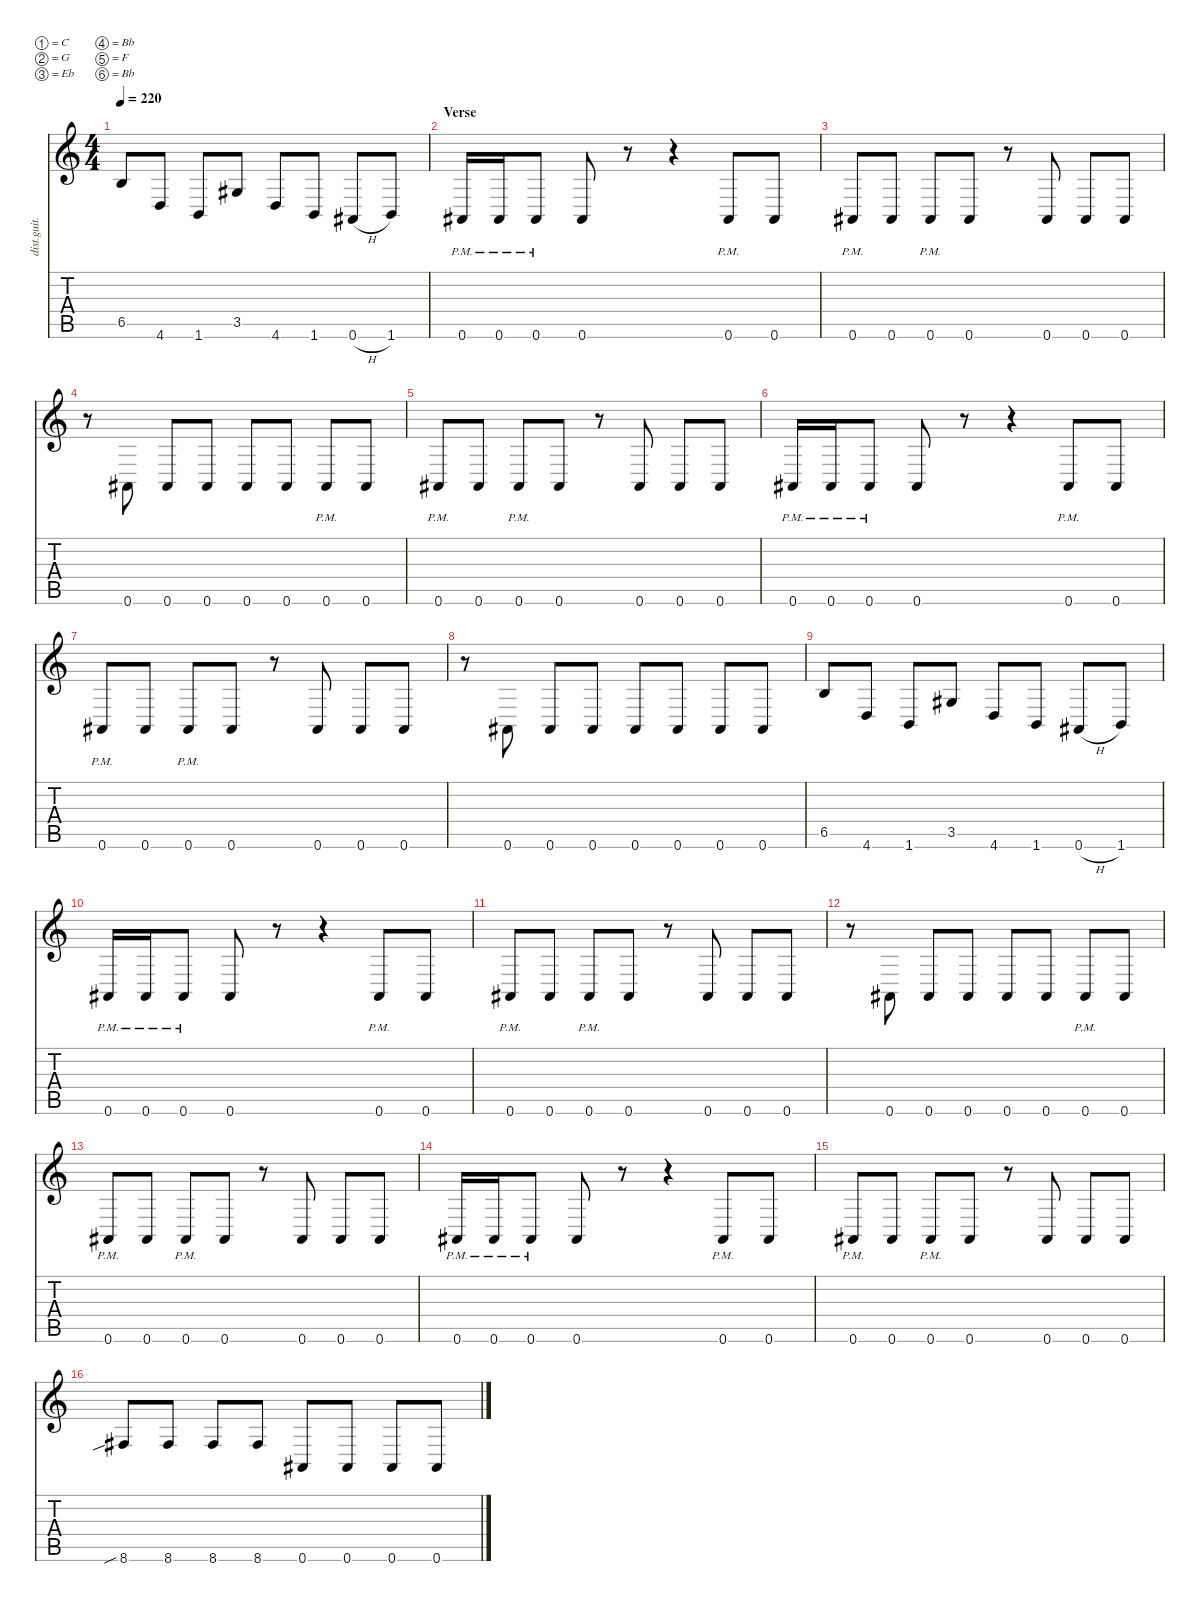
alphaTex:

\defaultSystemsLayout 4
\hideDynamics
\bracketExtendMode nobrackets
\otherSystemsTrackNameOrientation horizontal
\track ("Guitar L" "dist.guit.") {instrument distortionguitar}
\staff {score tabs}
\tuning (C4 G3 Eb3 Bb2 F2 Bb1)
\ts (4 4)
\tempo 220
\clef g2
\ks c
6.5.8{dy mf beam Up} 4.6.8{beam Up} 1.6.8{beam Up} 3.5{acc #}.8{beam Up} 4.6.8{beam Up} 1.6.8{beam Up} 0.6{h acc #}.8{beam Up} 1.6.8{beam Up} |
\section ("" "Verse")
0.6{pm acc #}.16{beam Up} 0.6{pm acc #}.16{beam Up} 0.6{pm acc #}.8{beam Up} 0.6{acc #}.8{beam Up} r.8{beam Up} r.4{beam Up} 0.6{pm acc #}.8{beam Up} 0.6{acc #}.8{beam Up} |
0.6{pm acc #}.8{beam Up} 0.6{acc #}.8{beam Up} 0.6{pm acc #}.8{beam Up} 0.6{acc #}.8{beam Up} r.8{beam Up} 0.6{acc #}.8{beam Up} 0.6{acc #}.8{beam Up} 0.6{acc #}.8{beam Up} |
r.8{beam Down} 0.6{acc #}.8{beam Up} 0.6{acc #}.8{beam Up} 0.6{acc #}.8{beam Up} 0.6{acc #}.8{beam Up} 0.6{acc #}.8{beam Up} 0.6{pm acc #}.8{beam Up} 0.6{acc #}.8{beam Up} |
0.6{pm acc #}.8{beam Up} 0.6{acc #}.8{beam Up} 0.6{pm acc #}.8{beam Up} 0.6{acc #}.8{beam Up} r.8{beam Up} 0.6{acc #}.8{beam Up} 0.6{acc #}.8{beam Up} 0.6{acc #}.8{beam Up} |
0.6{pm acc #}.16{beam Up} 0.6{pm acc #}.16{beam Up} 0.6{pm acc #}.8{beam Up} 0.6{acc #}.8{beam Up} r.8{beam Up} r.4{beam Up} 0.6{pm acc #}.8{beam Up} 0.6{acc #}.8{beam Up} |
0.6{pm acc #}.8{beam Up} 0.6{acc #}.8{beam Up} 0.6{pm acc #}.8{beam Up} 0.6{acc #}.8{beam Up} r.8{beam Up} 0.6{acc #}.8{beam Up} 0.6{acc #}.8{beam Up} 0.6{acc #}.8{beam Up} |
r.8{beam Down} 0.6{acc #}.8{beam Up} 0.6{acc #}.8{beam Up} 0.6{acc #}.8{beam Up} 0.6{acc #}.8{beam Up} 0.6{acc #}.8{beam Up} 0.6{acc #}.8{beam Up} 0.6{acc #}.8{beam Up} |
6.5.8{beam Up} 4.6.8{beam Up} 1.6.8{beam Up} 3.5{acc #}.8{beam Up} 4.6.8{beam Up} 1.6.8{beam Up} 0.6{h acc #}.8{beam Up} 1.6.8{beam Up} |
0.6{pm acc #}.16{beam Up} 0.6{pm acc #}.16{beam Up} 0.6{pm acc #}.8{beam Up} 0.6{acc #}.8{beam Up} r.8{beam Up} r.4{beam Up} 0.6{pm acc #}.8{beam Up} 0.6{acc #}.8{beam Up} |
0.6{pm acc #}.8{beam Up} 0.6{acc #}.8{beam Up} 0.6{pm acc #}.8{beam Up} 0.6{acc #}.8{beam Up} r.8{beam Up} 0.6{acc #}.8{beam Up} 0.6{acc #}.8{beam Up} 0.6{acc #}.8{beam Up} |
r.8{beam Down} 0.6{acc #}.8{beam Up} 0.6{acc #}.8{beam Up} 0.6{acc #}.8{beam Up} 0.6{acc #}.8{beam Up} 0.6{acc #}.8{beam Up} 0.6{pm acc #}.8{beam Up} 0.6{acc #}.8{beam Up} |
0.6{pm acc #}.8{beam Up} 0.6{acc #}.8{beam Up} 0.6{pm acc #}.8{beam Up} 0.6{acc #}.8{beam Up} r.8{beam Up} 0.6{acc #}.8{beam Up} 0.6{acc #}.8{beam Up} 0.6{acc #}.8{beam Up} |
0.6{pm acc #}.16{beam Up} 0.6{pm acc #}.16{beam Up} 0.6{pm acc #}.8{beam Up} 0.6{acc #}.8{beam Up} r.8{beam Up} r.4{beam Up} 0.6{pm acc #}.8{beam Up} 0.6{acc #}.8{beam Up} |
0.6{pm acc #}.8{beam Up} 0.6{acc #}.8{beam Up} 0.6{pm acc #}.8{beam Up} 0.6{acc #}.8{beam Up} r.8{beam Up} 0.6{acc #}.8{beam Up} 0.6{acc #}.8{beam Up} 0.6{acc #}.8{beam Up} |
8.6{sib acc #}.8{beam Up} 8.6{acc #}.8{beam Up} 8.6{acc #}.8{beam Up} 8.6{acc #}.8{beam Up} 0.6{acc #}.8{beam Up} 0.6{acc #}.8{beam Up} 0.6{acc #}.8{beam Up} 0.6{acc #}.8{beam Up}
